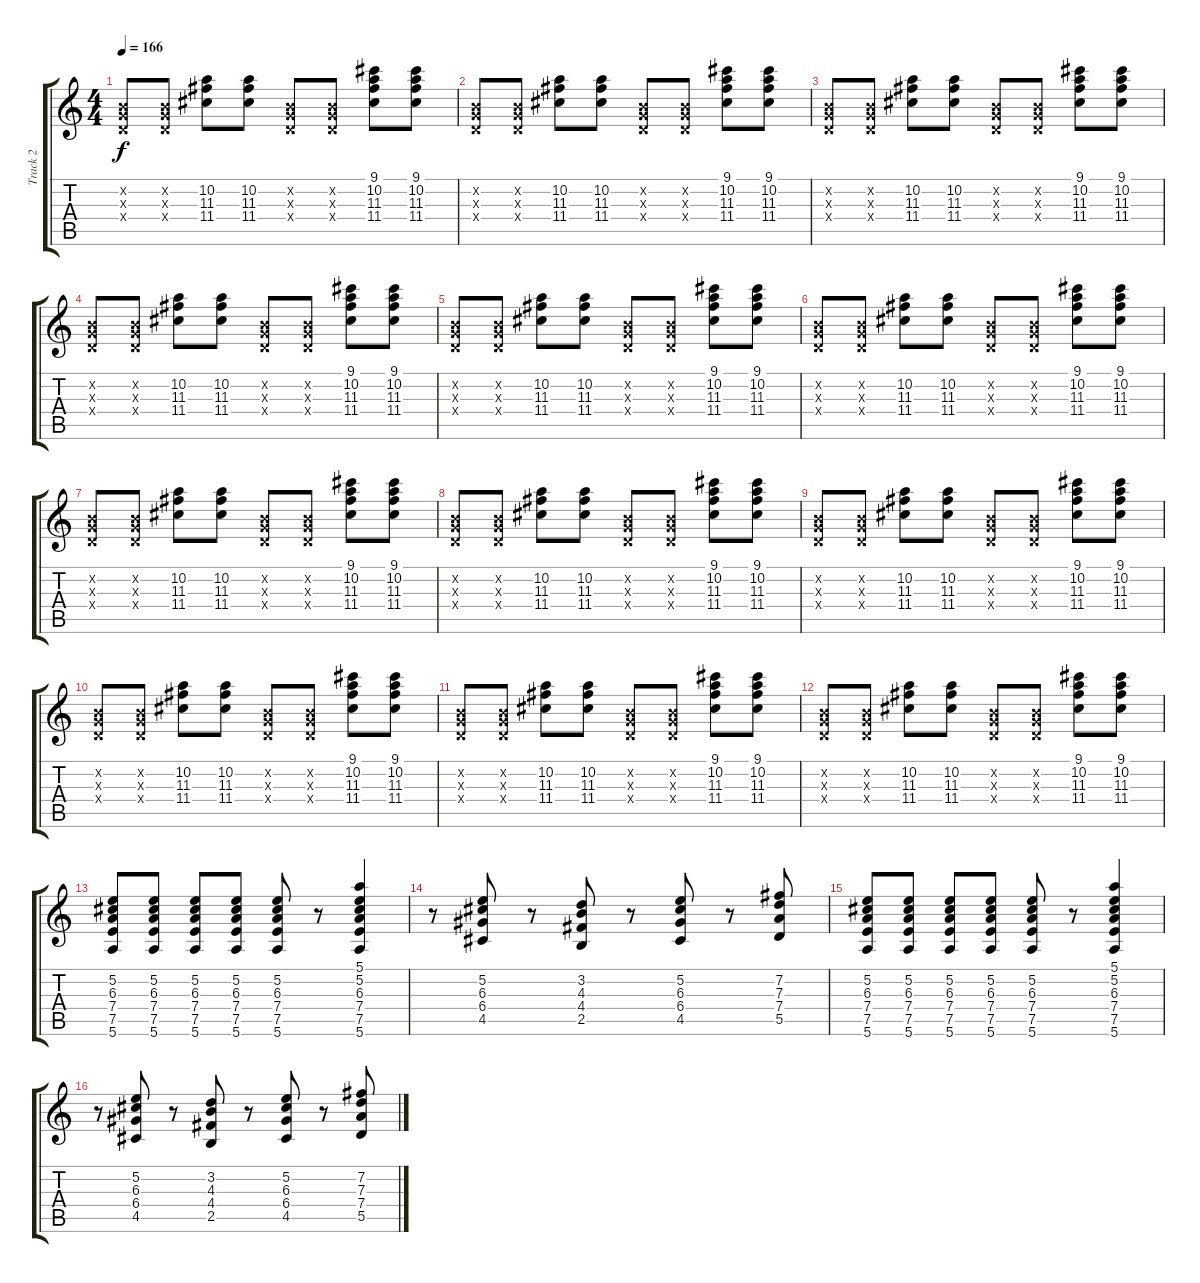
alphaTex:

\track ("Track 2" "Track 2") {instrument distortionguitar}
\staff {score tabs}
\tuning (E4 B3 G3 D3 A2 E2) {hide}
\ts (4 4)
\tempo 166
\clef g2
\ks c
(0.2{x} 0.3{x} 0.4{x}).8{dy f} (0.2{x} 0.3{x} 0.4{x}).8 (10.2 11.3 11.4).8 (10.2 11.3 11.4).8 (0.2{x} 0.3{x} 0.4{x}).8 (0.2{x} 0.3{x} 0.4{x}).8 (9.1 10.2 11.3 11.4).8 (9.1 10.2 11.3 11.4).8 |
(0.2{x} 0.3{x} 0.4{x}).8 (0.2{x} 0.3{x} 0.4{x}).8 (10.2 11.3 11.4).8 (10.2 11.3 11.4).8 (0.2{x} 0.3{x} 0.4{x}).8 (0.2{x} 0.3{x} 0.4{x}).8 (9.1 10.2 11.3 11.4).8 (9.1 10.2 11.3 11.4).8 |
(0.2{x} 0.3{x} 0.4{x}).8 (0.2{x} 0.3{x} 0.4{x}).8 (10.2 11.3 11.4).8 (10.2 11.3 11.4).8 (0.2{x} 0.3{x} 0.4{x}).8 (0.2{x} 0.3{x} 0.4{x}).8 (9.1 10.2 11.3 11.4).8 (9.1 10.2 11.3 11.4).8 |
(0.2{x} 0.3{x} 0.4{x}).8 (0.2{x} 0.3{x} 0.4{x}).8 (10.2 11.3 11.4).8 (10.2 11.3 11.4).8 (0.2{x} 0.3{x} 0.4{x}).8 (0.2{x} 0.3{x} 0.4{x}).8 (9.1 10.2 11.3 11.4).8 (9.1 10.2 11.3 11.4).8 |
(0.2{x} 0.3{x} 0.4{x}).8 (0.2{x} 0.3{x} 0.4{x}).8 (10.2 11.3 11.4).8 (10.2 11.3 11.4).8 (0.2{x} 0.3{x} 0.4{x}).8 (0.2{x} 0.3{x} 0.4{x}).8 (9.1 10.2 11.3 11.4).8 (9.1 10.2 11.3 11.4).8 |
(0.2{x} 0.3{x} 0.4{x}).8 (0.2{x} 0.3{x} 0.4{x}).8 (10.2 11.3 11.4).8 (10.2 11.3 11.4).8 (0.2{x} 0.3{x} 0.4{x}).8 (0.2{x} 0.3{x} 0.4{x}).8 (9.1 10.2 11.3 11.4).8 (9.1 10.2 11.3 11.4).8 |
(0.2{x} 0.3{x} 0.4{x}).8 (0.2{x} 0.3{x} 0.4{x}).8 (10.2 11.3 11.4).8 (10.2 11.3 11.4).8 (0.2{x} 0.3{x} 0.4{x}).8 (0.2{x} 0.3{x} 0.4{x}).8 (9.1 10.2 11.3 11.4).8 (9.1 10.2 11.3 11.4).8 |
(0.2{x} 0.3{x} 0.4{x}).8 (0.2{x} 0.3{x} 0.4{x}).8 (10.2 11.3 11.4).8 (10.2 11.3 11.4).8 (0.2{x} 0.3{x} 0.4{x}).8 (0.2{x} 0.3{x} 0.4{x}).8 (9.1 10.2 11.3 11.4).8 (9.1 10.2 11.3 11.4).8 |
(0.2{x} 0.3{x} 0.4{x}).8 (0.2{x} 0.3{x} 0.4{x}).8 (10.2 11.3 11.4).8 (10.2 11.3 11.4).8 (0.2{x} 0.3{x} 0.4{x}).8 (0.2{x} 0.3{x} 0.4{x}).8 (9.1 10.2 11.3 11.4).8 (9.1 10.2 11.3 11.4).8 |
(0.2{x} 0.3{x} 0.4{x}).8 (0.2{x} 0.3{x} 0.4{x}).8 (10.2 11.3 11.4).8 (10.2 11.3 11.4).8 (0.2{x} 0.3{x} 0.4{x}).8 (0.2{x} 0.3{x} 0.4{x}).8 (9.1 10.2 11.3 11.4).8 (9.1 10.2 11.3 11.4).8 |
(0.2{x} 0.3{x} 0.4{x}).8 (0.2{x} 0.3{x} 0.4{x}).8 (10.2 11.3 11.4).8 (10.2 11.3 11.4).8 (0.2{x} 0.3{x} 0.4{x}).8 (0.2{x} 0.3{x} 0.4{x}).8 (9.1 10.2 11.3 11.4).8 (9.1 10.2 11.3 11.4).8 |
(0.2{x} 0.3{x} 0.4{x}).8 (0.2{x} 0.3{x} 0.4{x}).8 (10.2 11.3 11.4).8 (10.2 11.3 11.4).8 (0.2{x} 0.3{x} 0.4{x}).8 (0.2{x} 0.3{x} 0.4{x}).8 (9.1 10.2 11.3 11.4).8 (9.1 10.2 11.3 11.4).8 |
(5.2 6.3 7.4 7.5 5.6).8 (5.2 6.3 7.4 7.5 5.6).8 (5.2 6.3 7.4 7.5 5.6).8 (5.2 6.3 7.4 7.5 5.6).8 (5.2 6.3 7.4 7.5 5.6).8 r.8 (5.1 5.2 6.3 7.4 7.5 5.6).4 |
r.8 (5.2 6.3 6.4 4.5).8 r.8 (3.2 4.3 4.4 2.5).8 r.8 (5.2 6.3 6.4 4.5).8 r.8 (7.2 7.3 7.4 5.5).8 |
(5.2 6.3 7.4 7.5 5.6).8 (5.2 6.3 7.4 7.5 5.6).8 (5.2 6.3 7.4 7.5 5.6).8 (5.2 6.3 7.4 7.5 5.6).8 (5.2 6.3 7.4 7.5 5.6).8 r.8 (5.1 5.2 6.3 7.4 7.5 5.6).4 |
r.8 (5.2 6.3 6.4 4.5).8 r.8 (3.2 4.3 4.4 2.5).8 r.8 (5.2 6.3 6.4 4.5).8 r.8 (7.2 7.3 7.4 5.5).8
